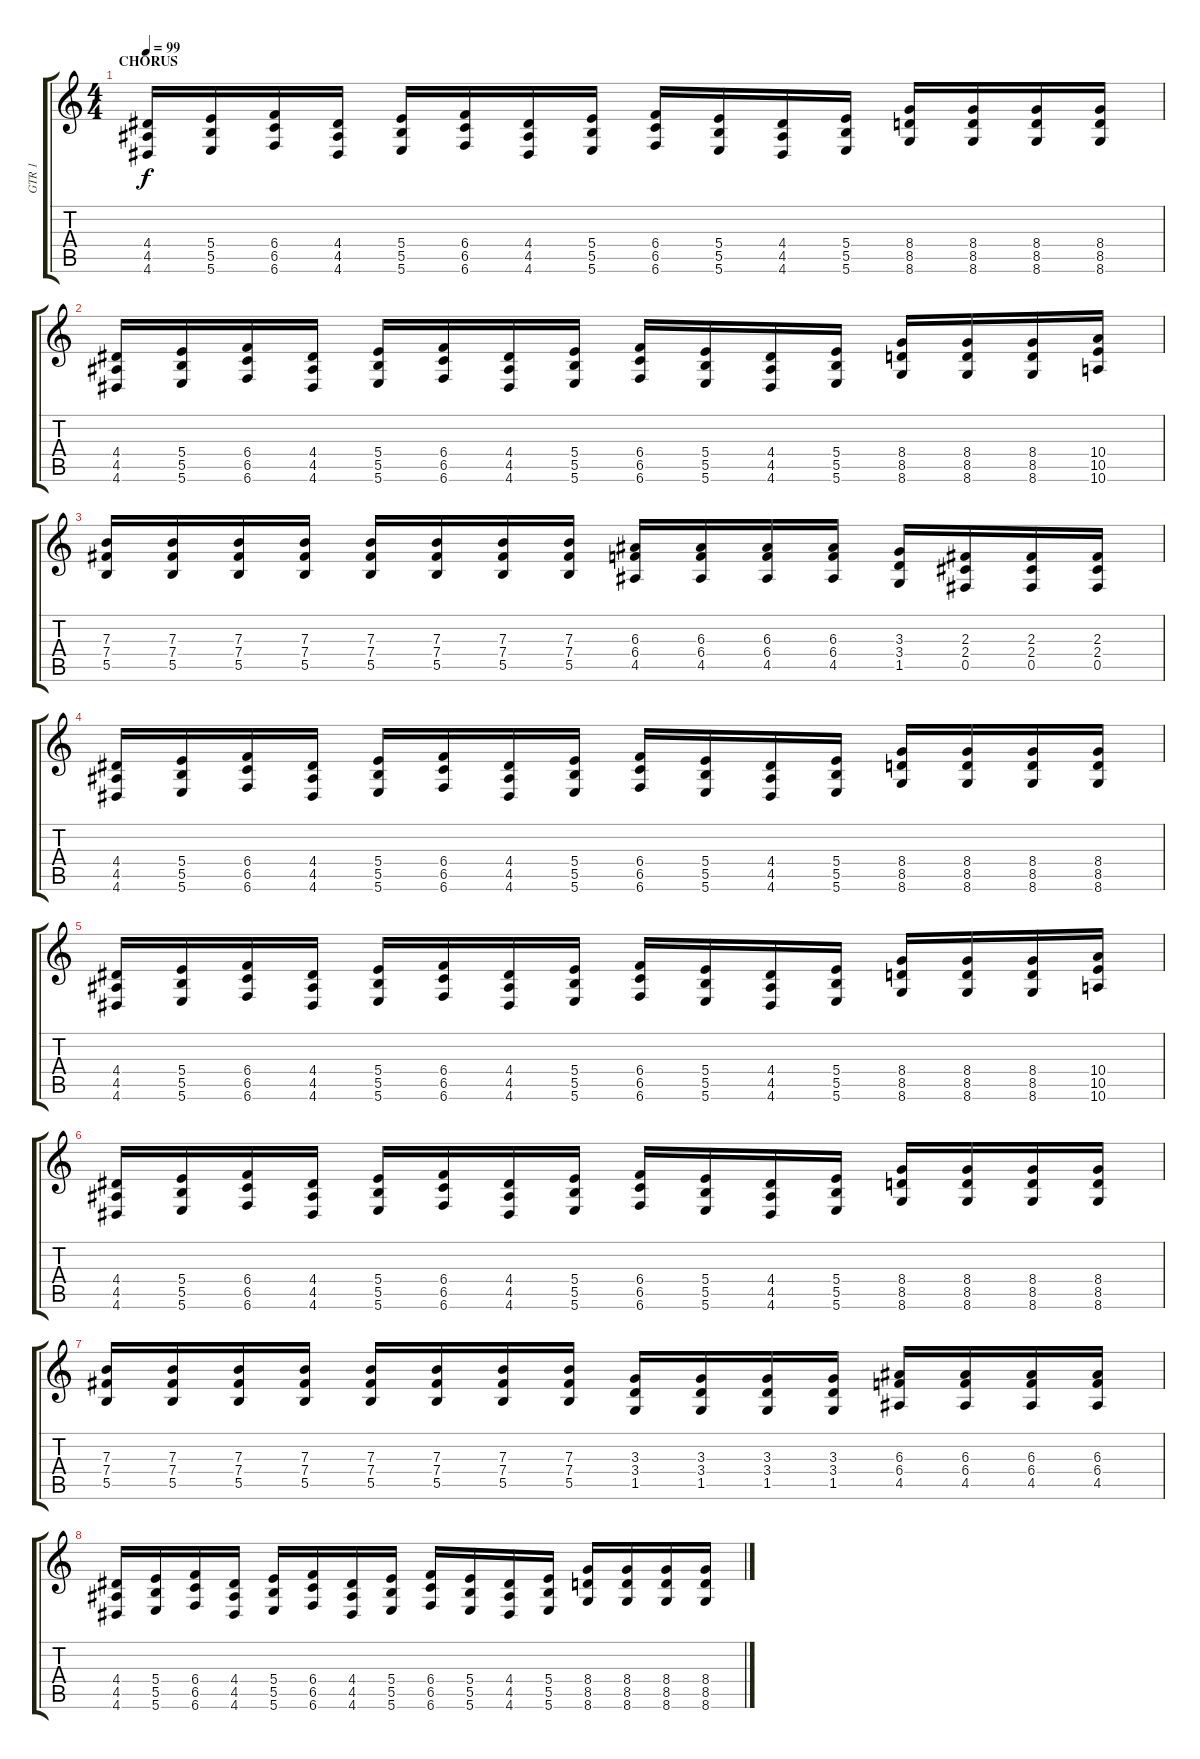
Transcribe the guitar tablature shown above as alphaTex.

\track ("GTR 1" "GTR 1") {instrument distortionguitar}
\staff {score tabs}
\tuning (Db4 Ab3 E3 B2 Gb2 B1) {hide}
\ts (4 4)
\section ("" "CHORUS")
\tempo 99
\clef g2
\ks c
(4.4 4.5 4.6).16{dy f} (5.4 5.5 5.6).16 (6.4 6.5 6.6).16 (4.4 4.5 4.6).16 (5.4 5.5 5.6).16 (6.4 6.5 6.6).16 (4.4 4.5 4.6).16 (5.4 5.5 5.6).16 (6.4 6.5 6.6).16 (5.4 5.5 5.6).16 (4.4 4.5 4.6).16 (5.4 5.5 5.6).16 (8.4 8.5 8.6).16 (8.4 8.5 8.6).16 (8.4 8.5 8.6).16 (8.4 8.5 8.6).16 |
(4.4 4.5 4.6).16 (5.4 5.5 5.6).16 (6.4 6.5 6.6).16 (4.4 4.5 4.6).16 (5.4 5.5 5.6).16 (6.4 6.5 6.6).16 (4.4 4.5 4.6).16 (5.4 5.5 5.6).16 (6.4 6.5 6.6).16 (5.4 5.5 5.6).16 (4.4 4.5 4.6).16 (5.4 5.5 5.6).16 (8.4 8.5 8.6).16 (8.4 8.5 8.6).16 (8.4 8.5 8.6).16 (10.4 10.5 10.6).16 |
(7.3 7.4 5.5).16 (7.3 7.4 5.5).16 (7.3 7.4 5.5).16 (7.3 7.4 5.5).16 (7.3 7.4 5.5).16 (7.3 7.4 5.5).16 (7.3 7.4 5.5).16 (7.3 7.4 5.5).16 (6.3 6.4 4.5).16 (6.3 6.4 4.5).16 (6.3 6.4 4.5).16 (6.3 6.4 4.5).16 (3.3 3.4 1.5).16 (2.3 2.4 0.5).16 (2.3 2.4 0.5).16 (2.3 2.4 0.5).16 |
(4.4 4.5 4.6).16 (5.4 5.5 5.6).16 (6.4 6.5 6.6).16 (4.4 4.5 4.6).16 (5.4 5.5 5.6).16 (6.4 6.5 6.6).16 (4.4 4.5 4.6).16 (5.4 5.5 5.6).16 (6.4 6.5 6.6).16 (5.4 5.5 5.6).16 (4.4 4.5 4.6).16 (5.4 5.5 5.6).16 (8.4 8.5 8.6).16 (8.4 8.5 8.6).16 (8.4 8.5 8.6).16 (8.4 8.5 8.6).16 |
(4.4 4.5 4.6).16 (5.4 5.5 5.6).16 (6.4 6.5 6.6).16 (4.4 4.5 4.6).16 (5.4 5.5 5.6).16 (6.4 6.5 6.6).16 (4.4 4.5 4.6).16 (5.4 5.5 5.6).16 (6.4 6.5 6.6).16 (5.4 5.5 5.6).16 (4.4 4.5 4.6).16 (5.4 5.5 5.6).16 (8.4 8.5 8.6).16 (8.4 8.5 8.6).16 (8.4 8.5 8.6).16 (10.4 10.5 10.6).16 |
(4.4 4.5 4.6).16 (5.4 5.5 5.6).16 (6.4 6.5 6.6).16 (4.4 4.5 4.6).16 (5.4 5.5 5.6).16 (6.4 6.5 6.6).16 (4.4 4.5 4.6).16 (5.4 5.5 5.6).16 (6.4 6.5 6.6).16 (5.4 5.5 5.6).16 (4.4 4.5 4.6).16 (5.4 5.5 5.6).16 (8.4 8.5 8.6).16 (8.4 8.5 8.6).16 (8.4 8.5 8.6).16 (8.4 8.5 8.6).16 |
(7.3 7.4 5.5).16 (7.3 7.4 5.5).16 (7.3 7.4 5.5).16 (7.3 7.4 5.5).16 (7.3 7.4 5.5).16 (7.3 7.4 5.5).16 (7.3 7.4 5.5).16 (7.3 7.4 5.5).16 (3.3 3.4 1.5).16 (3.3 3.4 1.5).16 (3.3 3.4 1.5).16 (3.3 3.4 1.5).16 (6.3 6.4 4.5).16 (6.3 6.4 4.5).16 (6.3 6.4 4.5).16 (6.3 6.4 4.5).16 |
(4.4 4.5 4.6).16 (5.4 5.5 5.6).16 (6.4 6.5 6.6).16 (4.4 4.5 4.6).16 (5.4 5.5 5.6).16 (6.4 6.5 6.6).16 (4.4 4.5 4.6).16 (5.4 5.5 5.6).16 (6.4 6.5 6.6).16 (5.4 5.5 5.6).16 (4.4 4.5 4.6).16 (5.4 5.5 5.6).16 (8.4 8.5 8.6).16 (8.4 8.5 8.6).16 (8.4 8.5 8.6).16 (8.4 8.5 8.6).16
